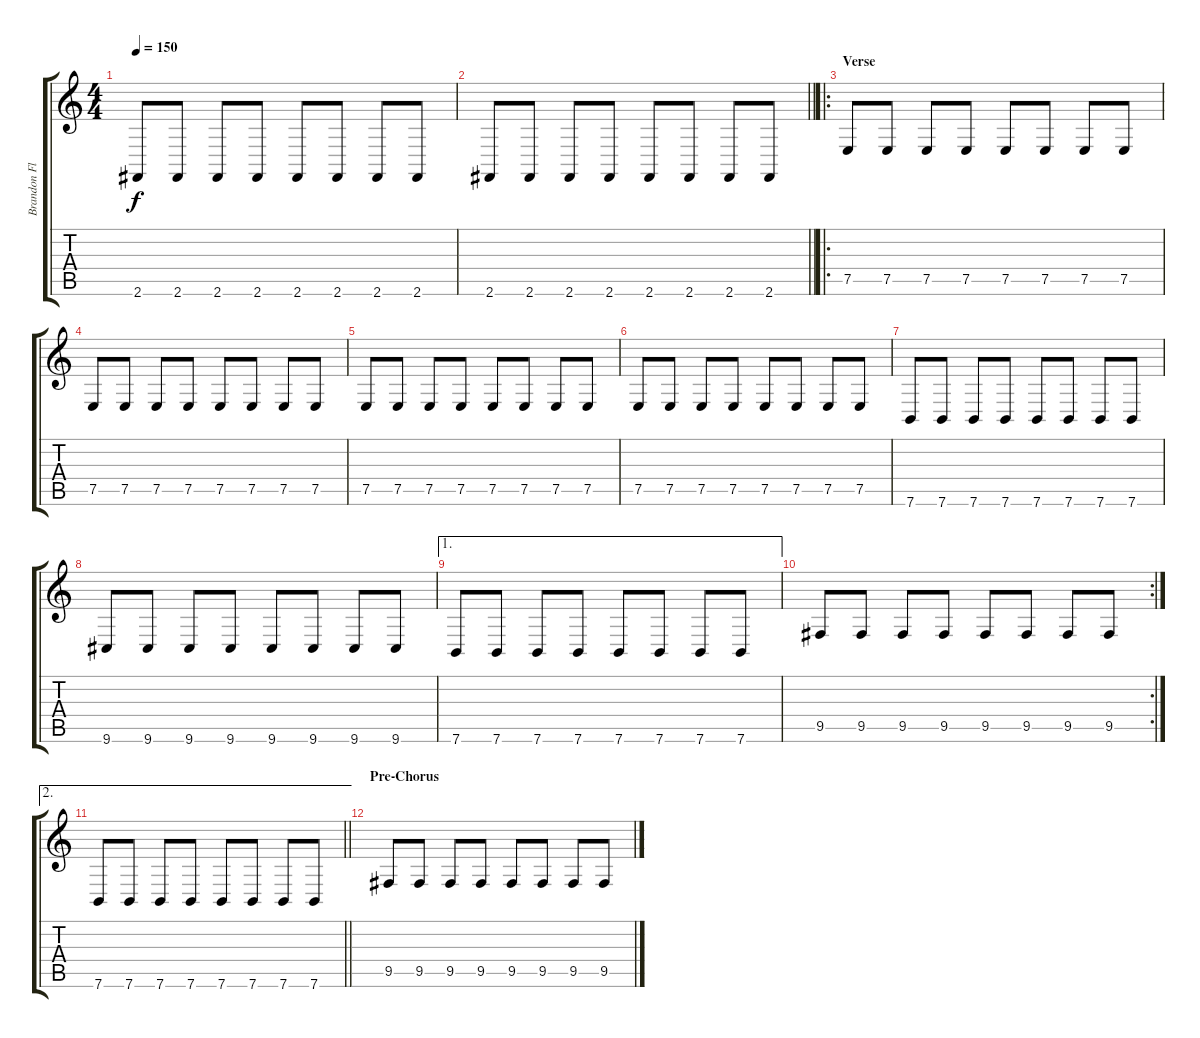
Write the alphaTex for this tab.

\track ("Brandon Flowers (Synth)" "Brandon Fl") {instrument lead5charang}
\staff {score tabs}
\tuning (E4 B3 G3 D3 A2 E2) {hide}
\ts (4 4)
\tempo 150
\clef g2
\ks c
2.6.8{dy f} 2.6.8 2.6.8 2.6.8 2.6.8 2.6.8 2.6.8 2.6.8 |
\barLineRight lightlight
2.6.8 2.6.8 2.6.8 2.6.8 2.6.8 2.6.8 2.6.8 2.6.8 |
\ro
\section ("" "Verse")
7.5.8{volume 16 instrument lead2sawtooth} 7.5.8 7.5.8 7.5.8 7.5.8 7.5.8 7.5.8 7.5.8 |
7.5.8 7.5.8 7.5.8 7.5.8 7.5.8 7.5.8 7.5.8 7.5.8 |
7.5.8 7.5.8 7.5.8 7.5.8 7.5.8 7.5.8 7.5.8 7.5.8 |
7.5.8 7.5.8 7.5.8 7.5.8 7.5.8 7.5.8 7.5.8 7.5.8 |
7.6.8 7.6.8 7.6.8 7.6.8 7.6.8 7.6.8 7.6.8 7.6.8 |
9.6.8 9.6.8 9.6.8 9.6.8 9.6.8 9.6.8 9.6.8 9.6.8 |
\ae 1
7.6.8 7.6.8 7.6.8 7.6.8 7.6.8 7.6.8 7.6.8 7.6.8 |
\rc 2
9.5.8 9.5.8 9.5.8 9.5.8 9.5.8 9.5.8 9.5.8 9.5.8 |
\ae 2
\barLineRight lightlight
7.6.8 7.6.8 7.6.8 7.6.8 7.6.8 7.6.8 7.6.8 7.6.8 |
\section ("" "Pre-Chorus")
9.5.8 9.5.8 9.5.8 9.5.8 9.5.8 9.5.8 9.5.8 9.5.8
